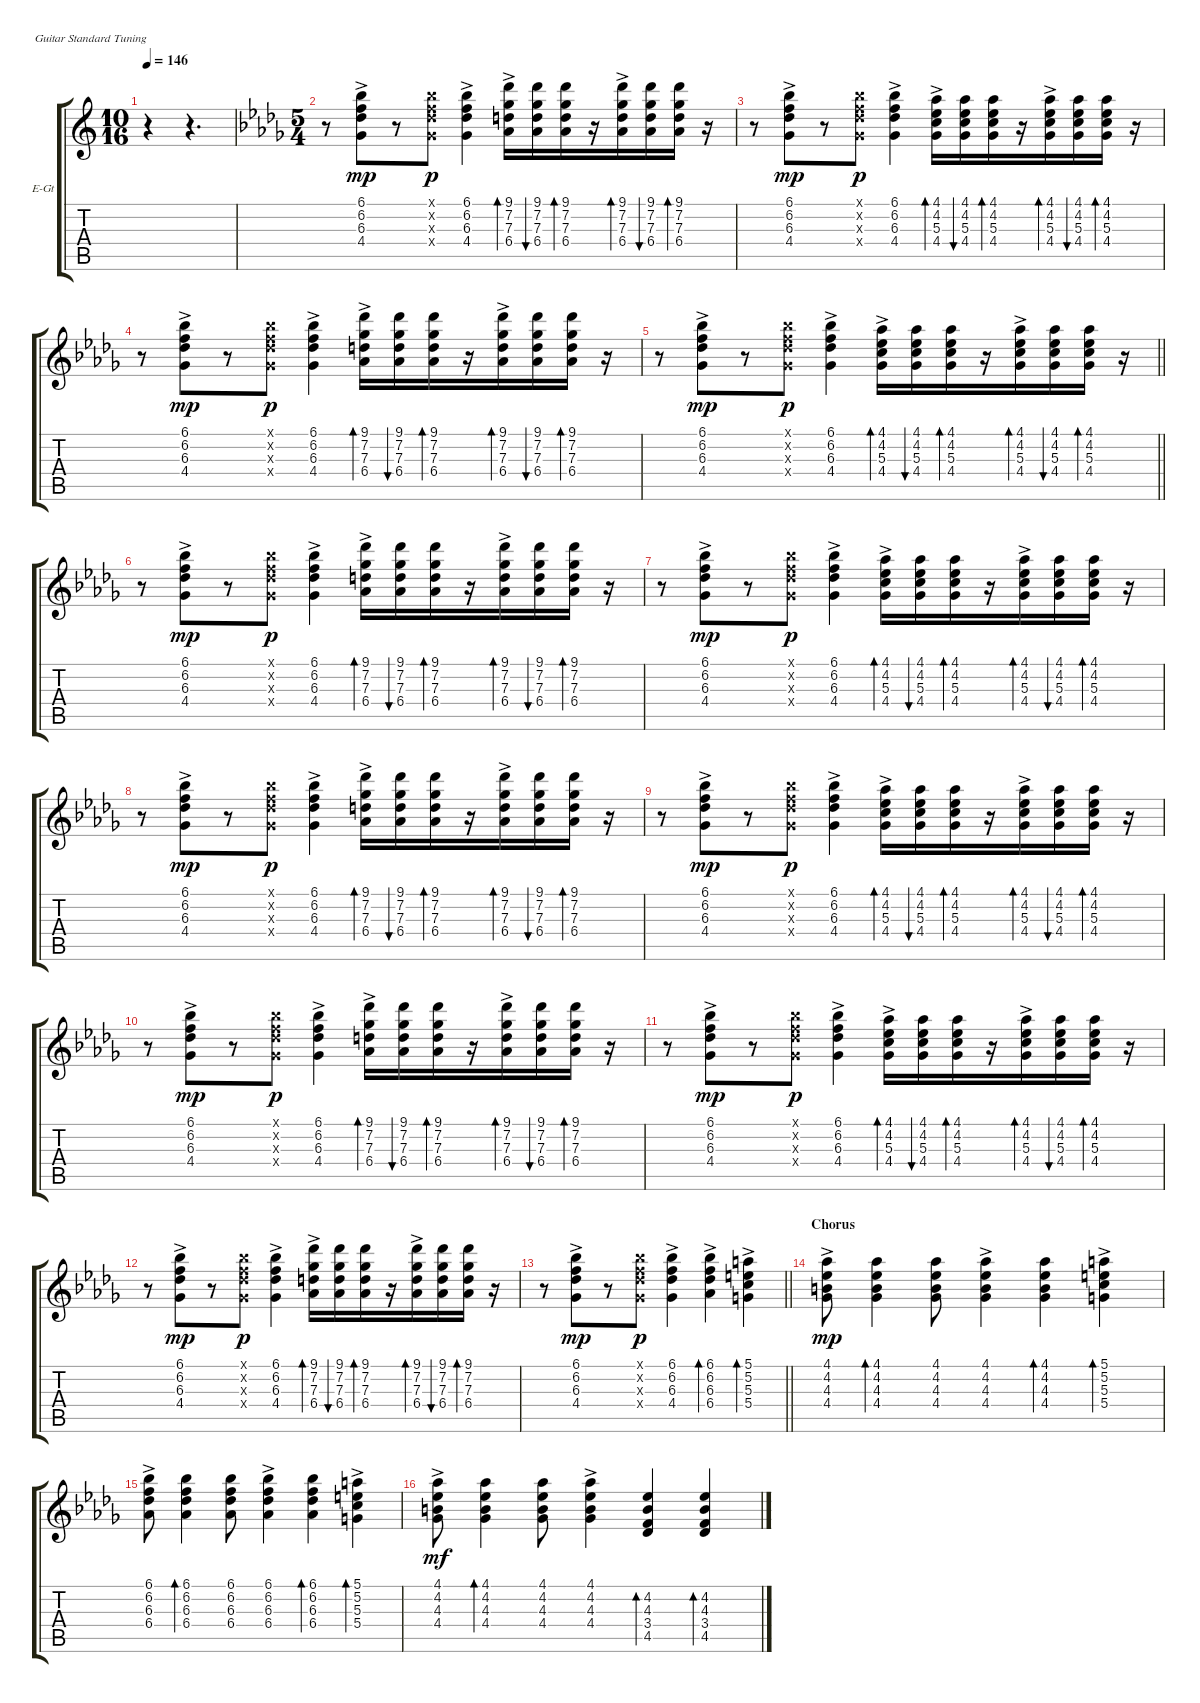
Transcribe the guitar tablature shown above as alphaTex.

\bracketExtendMode groupsimilarinstruments
\firstSystemTrackNameOrientation horizontal
\otherSystemsTrackNameOrientation horizontal
\track ("Phil Upchurch Rythym Guitar" "E-Gt") {instrument electricguitarjazz}
\staff {score tabs}
\tuning (E4 B3 G3 D3 A2 E2)
\ts (10 16)
\beaming (8 5)
\tempo 146
\clef g2
\ks c
r.4{dy mp instrument electricguitarjazz} r.4{d} |
\ts (5 4)
\beaming (8 6 4)
\ks db
r.8 (6.1{ac} 6.2{ac} 6.3{ac} 4.4{ac}).8 r.8 (6.1{x} 6.2{x} 6.3{x} 4.4{x}).8{dy p} (6.1{ac} 6.2{ac} 6.3{ac} 4.4{ac}).4 (9.1{ac} 7.2{ac} 7.3{ac} 6.4{ac}).16{bd 30} (9.1 7.2 7.3 6.4).16{bu 30} (9.1 7.2 7.3 6.4).16{bd 30} r.16 (9.1{ac} 7.2{ac} 7.3{ac} 6.4{ac}).16{bd 30} (9.1 7.2 7.3 6.4).16{bu 30} (9.1 7.2 7.3 6.4).16{bd 30} r.16 |
r.8 (6.1{ac} 6.2{ac} 6.3{ac} 4.4{ac}).8{dy mp} r.8 (6.1{x} 6.2{x} 6.3{x} 4.4{x}).8{dy p} (6.1{ac} 6.2{ac} 6.3{ac} 4.4{ac}).4 (4.1{ac} 4.2{ac} 5.3{ac} 4.4{ac}).16{bd 30} (4.1 4.2 5.3 4.4).16{bu 30} (4.1 4.2 5.3 4.4).16{bd 30} r.16 (4.1{ac} 4.2{ac} 5.3{ac} 4.4{ac}).16{bd 30} (4.1 4.2 5.3 4.4).16{bu 30} (4.1 4.2 5.3 4.4).16{bd 30} r.16 |
r.8 (6.1{ac} 6.2{ac} 6.3{ac} 4.4{ac}).8{dy mp} r.8 (6.1{x} 6.2{x} 6.3{x} 4.4{x}).8{dy p} (6.1{ac} 6.2{ac} 6.3{ac} 4.4{ac}).4 (9.1{ac} 7.2{ac} 7.3{ac} 6.4{ac}).16{bd 30} (9.1 7.2 7.3 6.4).16{bu 30} (9.1 7.2 7.3 6.4).16{bd 30} r.16 (9.1{ac} 7.2{ac} 7.3{ac} 6.4{ac}).16{bd 30} (9.1 7.2 7.3 6.4).16{bu 30} (9.1 7.2 7.3 6.4).16{bd 30} r.16 |
\barLineRight lightlight
r.8 (6.1{ac} 6.2{ac} 6.3{ac} 4.4{ac}).8{dy mp} r.8 (6.1{x} 6.2{x} 6.3{x} 4.4{x}).8{dy p} (6.1{ac} 6.2{ac} 6.3{ac} 4.4{ac}).4 (4.1{ac} 4.2{ac} 5.3{ac} 4.4{ac}).16{bd 30} (4.1 4.2 5.3 4.4).16{bu 30} (4.1 4.2 5.3 4.4).16{bd 30} r.16 (4.1{ac} 4.2{ac} 5.3{ac} 4.4{ac}).16{bd 30} (4.1 4.2 5.3 4.4).16{bu 30} (4.1 4.2 5.3 4.4).16{bd 30} r.16 |
r.8 (6.1{ac} 6.2{ac} 6.3{ac} 4.4{ac}).8{dy mp} r.8 (6.1{x} 6.2{x} 6.3{x} 4.4{x}).8{dy p} (6.1{ac} 6.2{ac} 6.3{ac} 4.4{ac}).4 (9.1{ac} 7.2{ac} 7.3{ac} 6.4{ac}).16{bd 30} (9.1 7.2 7.3 6.4).16{bu 30} (9.1 7.2 7.3 6.4).16{bd 30} r.16 (9.1{ac} 7.2{ac} 7.3{ac} 6.4{ac}).16{bd 30} (9.1 7.2 7.3 6.4).16{bu 30} (9.1 7.2 7.3 6.4).16{bd 30} r.16 |
r.8 (6.1{ac} 6.2{ac} 6.3{ac} 4.4{ac}).8{dy mp} r.8 (6.1{x} 6.2{x} 6.3{x} 4.4{x}).8{dy p} (6.1{ac} 6.2{ac} 6.3{ac} 4.4{ac}).4 (4.1{ac} 4.2{ac} 5.3{ac} 4.4{ac}).16{bd 30} (4.1 4.2 5.3 4.4).16{bu 30} (4.1 4.2 5.3 4.4).16{bd 30} r.16 (4.1{ac} 4.2{ac} 5.3{ac} 4.4{ac}).16{bd 30} (4.1 4.2 5.3 4.4).16{bu 30} (4.1 4.2 5.3 4.4).16{bd 30} r.16 |
r.8 (6.1{ac} 6.2{ac} 6.3{ac} 4.4{ac}).8{dy mp} r.8 (6.1{x} 6.2{x} 6.3{x} 4.4{x}).8{dy p} (6.1{ac} 6.2{ac} 6.3{ac} 4.4{ac}).4 (9.1{ac} 7.2{ac} 7.3{ac} 6.4{ac}).16{bd 30} (9.1 7.2 7.3 6.4).16{bu 30} (9.1 7.2 7.3 6.4).16{bd 30} r.16 (9.1{ac} 7.2{ac} 7.3{ac} 6.4{ac}).16{bd 30} (9.1 7.2 7.3 6.4).16{bu 30} (9.1 7.2 7.3 6.4).16{bd 30} r.16 |
r.8 (6.1{ac} 6.2{ac} 6.3{ac} 4.4{ac}).8{dy mp} r.8 (6.1{x} 6.2{x} 6.3{x} 4.4{x}).8{dy p} (6.1{ac} 6.2{ac} 6.3{ac} 4.4{ac}).4 (4.1{ac} 4.2{ac} 5.3{ac} 4.4{ac}).16{bd 30} (4.1 4.2 5.3 4.4).16{bu 30} (4.1 4.2 5.3 4.4).16{bd 30} r.16 (4.1{ac} 4.2{ac} 5.3{ac} 4.4{ac}).16{bd 30} (4.1 4.2 5.3 4.4).16{bu 30} (4.1 4.2 5.3 4.4).16{bd 30} r.16 |
r.8 (6.1{ac} 6.2{ac} 6.3{ac} 4.4{ac}).8{dy mp} r.8 (6.1{x} 6.2{x} 6.3{x} 4.4{x}).8{dy p} (6.1{ac} 6.2{ac} 6.3{ac} 4.4{ac}).4 (9.1{ac} 7.2{ac} 7.3{ac} 6.4{ac}).16{bd 30} (9.1 7.2 7.3 6.4).16{bu 30} (9.1 7.2 7.3 6.4).16{bd 30} r.16 (9.1{ac} 7.2{ac} 7.3{ac} 6.4{ac}).16{bd 30} (9.1 7.2 7.3 6.4).16{bu 30} (9.1 7.2 7.3 6.4).16{bd 30} r.16 |
r.8 (6.1{ac} 6.2{ac} 6.3{ac} 4.4{ac}).8{dy mp} r.8 (6.1{x} 6.2{x} 6.3{x} 4.4{x}).8{dy p} (6.1{ac} 6.2{ac} 6.3{ac} 4.4{ac}).4 (4.1{ac} 4.2{ac} 5.3{ac} 4.4{ac}).16{bd 30} (4.1 4.2 5.3 4.4).16{bu 30} (4.1 4.2 5.3 4.4).16{bd 30} r.16 (4.1{ac} 4.2{ac} 5.3{ac} 4.4{ac}).16{bd 30} (4.1 4.2 5.3 4.4).16{bu 30} (4.1 4.2 5.3 4.4).16{bd 30} r.16 |
r.8 (6.1{ac} 6.2{ac} 6.3{ac} 4.4{ac}).8{dy mp} r.8 (6.1{x} 6.2{x} 6.3{x} 4.4{x}).8{dy p} (6.1{ac} 6.2{ac} 6.3{ac} 4.4{ac}).4 (9.1{ac} 7.2{ac} 7.3{ac} 6.4{ac}).16{bd 30} (9.1 7.2 7.3 6.4).16{bu 30} (9.1 7.2 7.3 6.4).16{bd 30} r.16 (9.1{ac} 7.2{ac} 7.3{ac} 6.4{ac}).16{bd 30} (9.1 7.2 7.3 6.4).16{bu 30} (9.1 7.2 7.3 6.4).16{bd 30} r.16 |
\barLineRight lightlight
r.8 (6.1{ac} 6.2{ac} 6.3{ac} 4.4{ac}).8{dy mp} r.8 (6.1{x} 6.2{x} 6.3{x} 4.4{x}).8{dy p} (6.1{ac} 6.2{ac} 6.3{ac} 4.4{ac}).4 (6.1{ac} 6.2{ac} 6.3{ac} 6.4{ac}).4{bd 30} (5.1{ac} 5.2{ac} 5.3{ac} 5.4{ac}).4{bd 30} |
\section ("" "Chorus")
(4.1{ac} 4.2{ac} 4.3{ac} 4.4{ac}).8{dy mp} (4.1 4.2 4.3 4.4).4{bd 30} (4.1 4.2 4.3 4.4).8 (4.1{ac} 4.2{ac} 4.3{ac} 4.4{ac}).4 (4.1 4.2 4.3 4.4).4{bd 30} (5.1{ac} 5.2{ac} 5.3{ac} 5.4{ac}).4{bd 30} |
(6.1{ac} 6.2{ac} 6.3{ac} 6.4{ac}).8 (6.1 6.2 6.3 6.4).4{bd 30} (6.1 6.2 6.3 6.4).8 (6.1{ac} 6.2{ac} 6.3{ac} 6.4{ac}).4 (6.1 6.2 6.3 6.4).4{bd 30} (5.1{ac} 5.2{ac} 5.3{ac} 5.4{ac}).4{bd 30} |
(4.1{ac} 4.2{ac} 4.3{ac} 4.4{ac}).8{dy mf} (4.1 4.2 4.3 4.4).4{bd 30} (4.1 4.2 4.3 4.4).8 (4.1{ac} 4.2{ac} 4.3{ac} 4.4{ac}).4 (4.2 4.3 3.4 4.5).4{bd 30} (4.2 4.3 3.4 4.5).4{bd 30}
